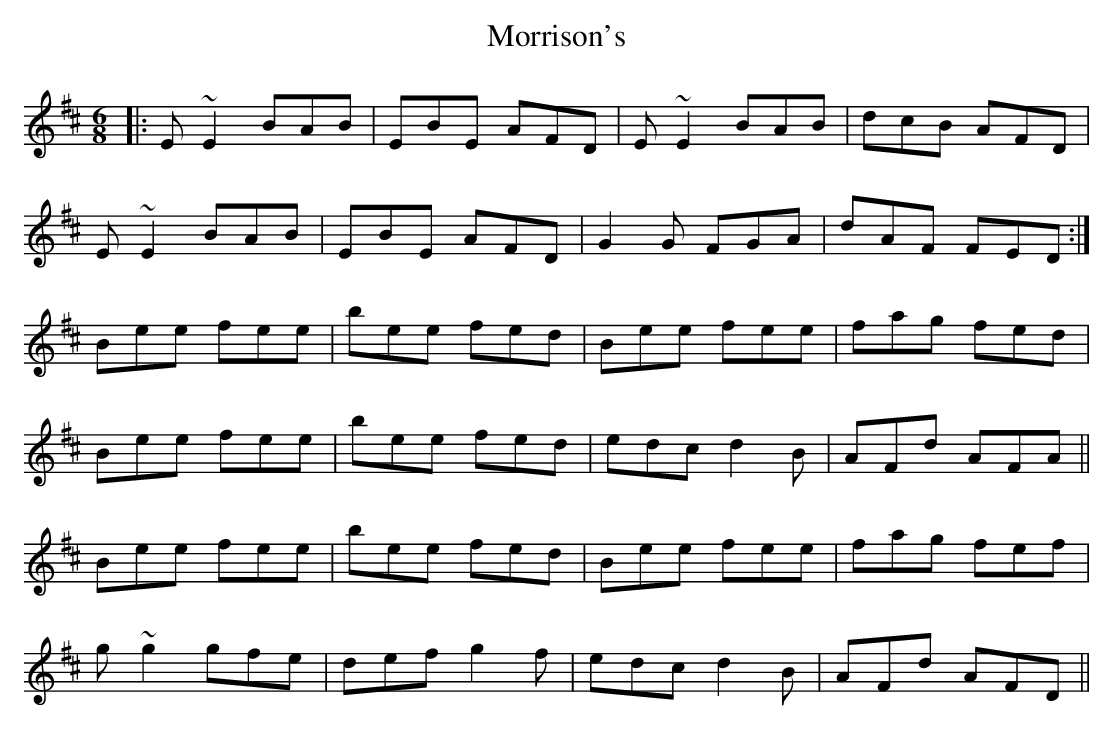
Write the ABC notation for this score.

X:1
T: Morrison's
M: 6/8
L: 1/8
K: Edor
|:E~E2 BAB|EBE AFD|E~E2 BAB|dcB AFD|
E~E2 BAB|EBE AFD|G2G FGA|dAF FED:|
Bee fee|bee fed|Bee fee|fag fed|
Bee fee|bee fed|edc d2 B|AFd AFA||
Bee fee|bee fed|Bee fee|fag fef|
g~g2 gfe|def g2f|edc d2 B|AFd AFD||
